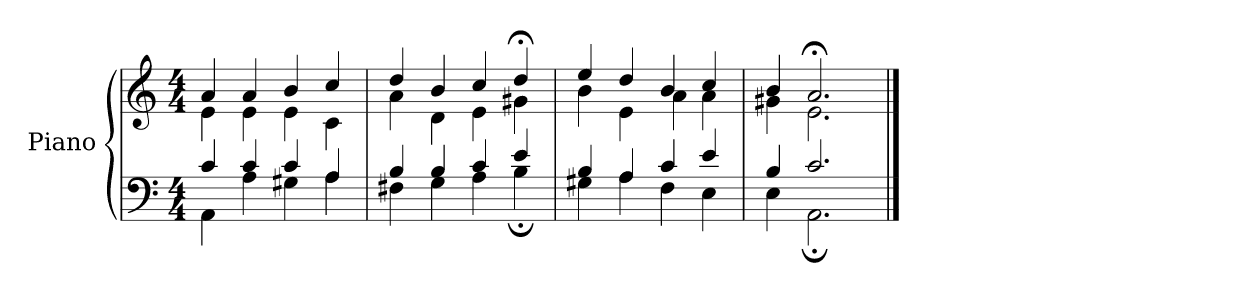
**kern	**kern
*part1	*part1
*staff2	*staff1
*I"Piano	*
*I'Pno.	*
*clefF4	*clefG2
*k[]	*k[]
*M4/4	*M4/4
=1	=1
*^	*^
4c/	4AA\	4a/	4e\
4c/	4A\	4a/	4e\
4c/	4G#X\	4b/	4e\
4A/	4A\	4cc/	4c\
=2	=2	=2	=2
4B/	4F#X\	4dd/	4a\
4B/	4G\	4b/	4d\
4c/	4A\	4cc/	4e\
4e/	4B;\	4dd;</	4g#X\
=3	=3	=3	=3
4B/	4G#X\	4ee/	4b\
4A/	4A\	4dd/	4e\
4c/	4F\	4b/	4a\
4e/	4E\	4cc/	4a\
=4	=4	=4	=4
4B/	4E\	4b/	4g#X\
2.c/	2.AA;\	2.a;</	2.e\
*v	*v	*	*
*	*v	*v
==	==
*-	*-
